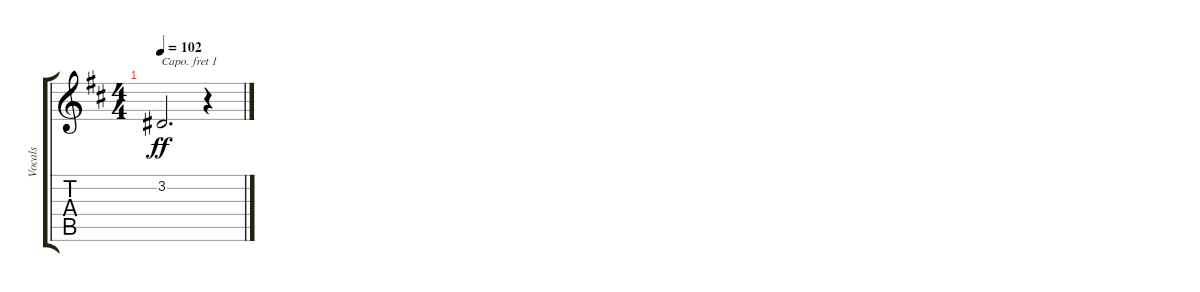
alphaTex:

\track ("Vocals" "Vocals") {instrument lead6voice}
\staff {score tabs}
\capo 1
\tuning (E4 B3 G3 D3 A2 E2) {hide}
\ts (4 4)
\tempo 102
\clef g2
\ks d
3.2.2{d dy ff} r.4
